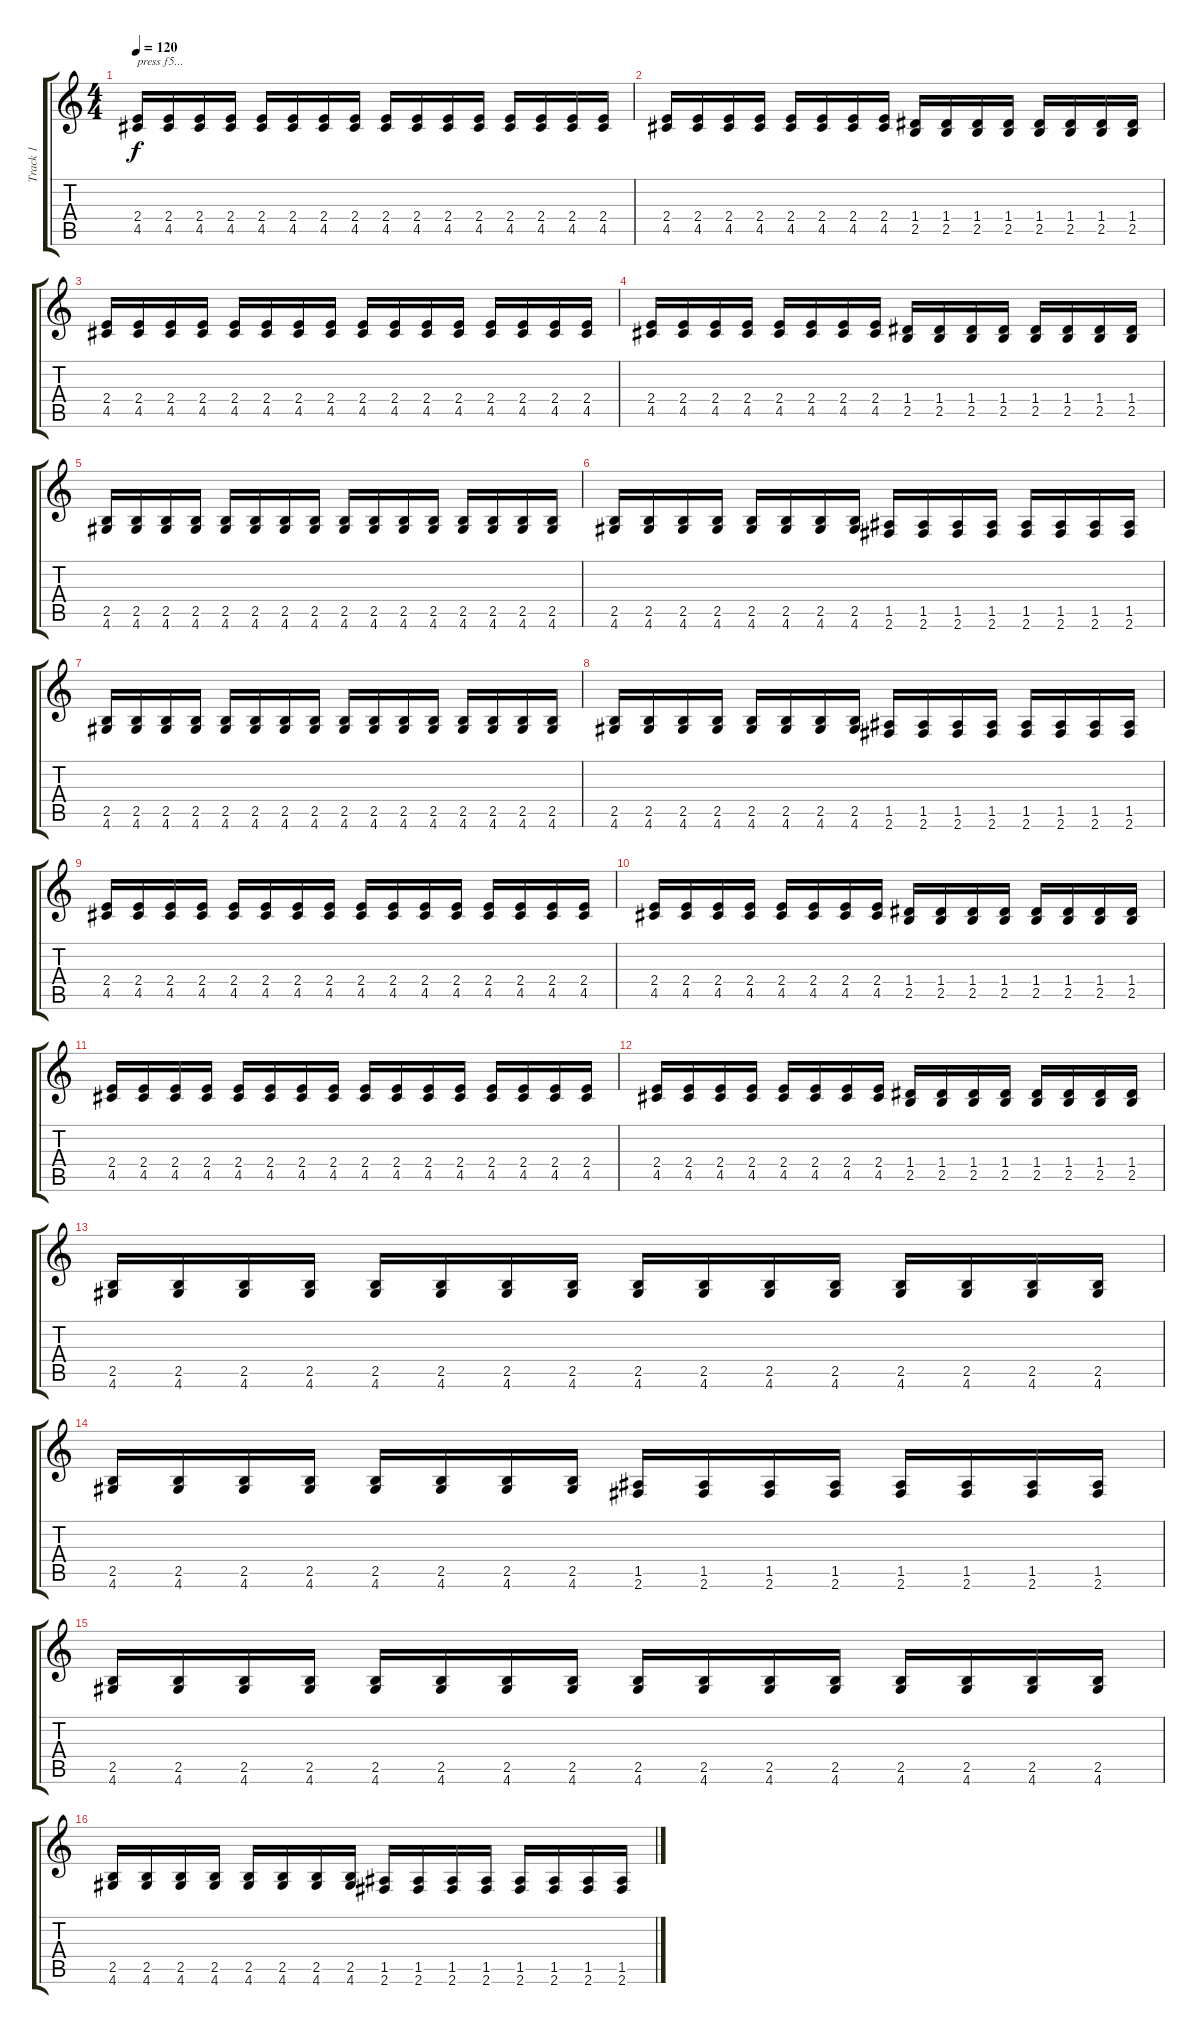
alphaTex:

\track ("Track 1" "Track 1") {instrument distortionguitar}
\staff {score tabs}
\tuning (E4 B3 G3 D3 A2 E2) {hide}
\ts (4 4)
\tempo 120
\clef g2
\ks c
(2.4 4.5).16{txt "press f5..." dy f instrument distortionguitar} (2.4 4.5).16 (2.4 4.5).16 (2.4 4.5).16 (2.4 4.5).16 (2.4 4.5).16 (2.4 4.5).16 (2.4 4.5).16 (2.4 4.5).16 (2.4 4.5).16 (2.4 4.5).16 (2.4 4.5).16 (2.4 4.5).16 (2.4 4.5).16 (2.4 4.5).16 (2.4 4.5).16 |
(2.4 4.5).16 (2.4 4.5).16 (2.4 4.5).16 (2.4 4.5).16 (2.4 4.5).16 (2.4 4.5).16 (2.4 4.5).16 (2.4 4.5).16 (1.4 2.5).16 (1.4 2.5).16 (1.4 2.5).16 (1.4 2.5).16 (1.4 2.5).16 (1.4 2.5).16 (1.4 2.5).16 (1.4 2.5).16 |
(2.4 4.5).16 (2.4 4.5).16 (2.4 4.5).16 (2.4 4.5).16 (2.4 4.5).16 (2.4 4.5).16 (2.4 4.5).16 (2.4 4.5).16 (2.4 4.5).16 (2.4 4.5).16 (2.4 4.5).16 (2.4 4.5).16 (2.4 4.5).16 (2.4 4.5).16 (2.4 4.5).16 (2.4 4.5).16 |
(2.4 4.5).16 (2.4 4.5).16 (2.4 4.5).16 (2.4 4.5).16 (2.4 4.5).16 (2.4 4.5).16 (2.4 4.5).16 (2.4 4.5).16 (1.4 2.5).16 (1.4 2.5).16 (1.4 2.5).16 (1.4 2.5).16 (1.4 2.5).16 (1.4 2.5).16 (1.4 2.5).16 (1.4 2.5).16 |
(2.5 4.6).16 (2.5 4.6).16 (2.5 4.6).16 (2.5 4.6).16 (2.5 4.6).16 (2.5 4.6).16 (2.5 4.6).16 (2.5 4.6).16 (2.5 4.6).16 (2.5 4.6).16 (2.5 4.6).16 (2.5 4.6).16 (2.5 4.6).16 (2.5 4.6).16 (2.5 4.6).16 (2.5 4.6).16 |
(2.5 4.6).16 (2.5 4.6).16 (2.5 4.6).16 (2.5 4.6).16 (2.5 4.6).16 (2.5 4.6).16 (2.5 4.6).16 (2.5 4.6).16 (1.5 2.6).16 (1.5 2.6).16 (1.5 2.6).16 (1.5 2.6).16 (1.5 2.6).16 (1.5 2.6).16 (1.5 2.6).16 (1.5 2.6).16 |
(2.5 4.6).16 (2.5 4.6).16 (2.5 4.6).16 (2.5 4.6).16 (2.5 4.6).16 (2.5 4.6).16 (2.5 4.6).16 (2.5 4.6).16 (2.5 4.6).16 (2.5 4.6).16 (2.5 4.6).16 (2.5 4.6).16 (2.5 4.6).16 (2.5 4.6).16 (2.5 4.6).16 (2.5 4.6).16 |
(2.5 4.6).16 (2.5 4.6).16 (2.5 4.6).16 (2.5 4.6).16 (2.5 4.6).16 (2.5 4.6).16 (2.5 4.6).16 (2.5 4.6).16 (1.5 2.6).16 (1.5 2.6).16 (1.5 2.6).16 (1.5 2.6).16 (1.5 2.6).16 (1.5 2.6).16 (1.5 2.6).16 (1.5 2.6).16 |
(2.4 4.5).16 (2.4 4.5).16 (2.4 4.5).16 (2.4 4.5).16 (2.4 4.5).16 (2.4 4.5).16 (2.4 4.5).16 (2.4 4.5).16 (2.4 4.5).16 (2.4 4.5).16 (2.4 4.5).16 (2.4 4.5).16 (2.4 4.5).16 (2.4 4.5).16 (2.4 4.5).16 (2.4 4.5).16 |
(2.4 4.5).16 (2.4 4.5).16 (2.4 4.5).16 (2.4 4.5).16 (2.4 4.5).16 (2.4 4.5).16 (2.4 4.5).16 (2.4 4.5).16 (1.4 2.5).16 (1.4 2.5).16 (1.4 2.5).16 (1.4 2.5).16 (1.4 2.5).16 (1.4 2.5).16 (1.4 2.5).16 (1.4 2.5).16 |
(2.4 4.5).16 (2.4 4.5).16 (2.4 4.5).16 (2.4 4.5).16 (2.4 4.5).16 (2.4 4.5).16 (2.4 4.5).16 (2.4 4.5).16 (2.4 4.5).16 (2.4 4.5).16 (2.4 4.5).16 (2.4 4.5).16 (2.4 4.5).16 (2.4 4.5).16 (2.4 4.5).16 (2.4 4.5).16 |
(2.4 4.5).16 (2.4 4.5).16 (2.4 4.5).16 (2.4 4.5).16 (2.4 4.5).16 (2.4 4.5).16 (2.4 4.5).16 (2.4 4.5).16 (1.4 2.5).16 (1.4 2.5).16 (1.4 2.5).16 (1.4 2.5).16 (1.4 2.5).16 (1.4 2.5).16 (1.4 2.5).16 (1.4 2.5).16 |
(2.5 4.6).16 (2.5 4.6).16 (2.5 4.6).16 (2.5 4.6).16 (2.5 4.6).16 (2.5 4.6).16 (2.5 4.6).16 (2.5 4.6).16 (2.5 4.6).16 (2.5 4.6).16 (2.5 4.6).16 (2.5 4.6).16 (2.5 4.6).16 (2.5 4.6).16 (2.5 4.6).16 (2.5 4.6).16 |
(2.5 4.6).16 (2.5 4.6).16 (2.5 4.6).16 (2.5 4.6).16 (2.5 4.6).16 (2.5 4.6).16 (2.5 4.6).16 (2.5 4.6).16 (1.5 2.6).16 (1.5 2.6).16 (1.5 2.6).16 (1.5 2.6).16 (1.5 2.6).16 (1.5 2.6).16 (1.5 2.6).16 (1.5 2.6).16 |
(2.5 4.6).16 (2.5 4.6).16 (2.5 4.6).16 (2.5 4.6).16 (2.5 4.6).16 (2.5 4.6).16 (2.5 4.6).16 (2.5 4.6).16 (2.5 4.6).16 (2.5 4.6).16 (2.5 4.6).16 (2.5 4.6).16 (2.5 4.6).16 (2.5 4.6).16 (2.5 4.6).16 (2.5 4.6).16 |
(2.5 4.6).16 (2.5 4.6).16 (2.5 4.6).16 (2.5 4.6).16 (2.5 4.6).16 (2.5 4.6).16 (2.5 4.6).16 (2.5 4.6).16 (1.5 2.6).16 (1.5 2.6).16 (1.5 2.6).16 (1.5 2.6).16 (1.5 2.6).16 (1.5 2.6).16 (1.5 2.6).16 (1.5 2.6).16
